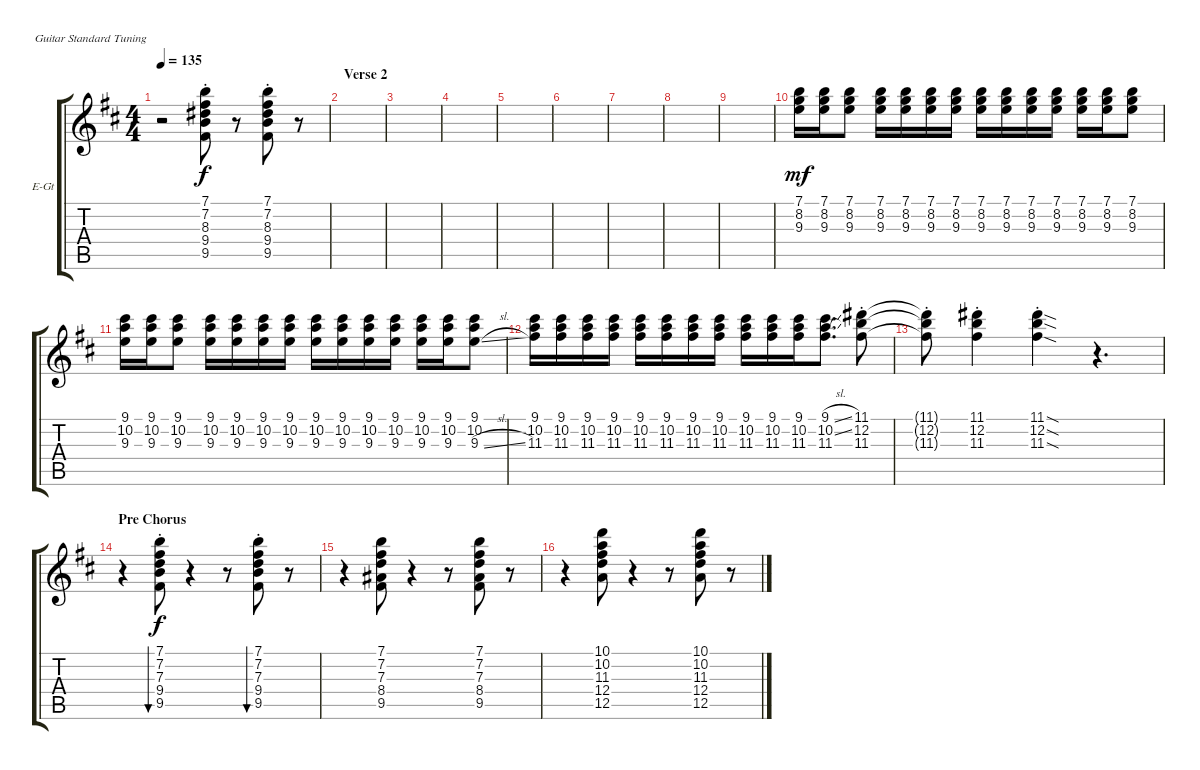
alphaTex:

\defaultSystemsLayout 4
\bracketExtendMode groupsimilarinstruments
\firstSystemTrackNameOrientation horizontal
\otherSystemsTrackNameOrientation horizontal
\track ("Guitar 1" "E-Gt") {instrument electricguitarclean}
\staff {score tabs}
\tuning (E4 B3 G3 D3 A2 E2)
\ts (4 4)
\tempo 135
\clef g2
\ks bminor
r.2{dy mf} (7.1 7.2 8.3 9.4{st} 9.5).8{dy f} r.8 (9.4 8.3 7.2 7.1{st} 9.5).8 r.8 |
\section ("" "Verse 2")
|
|
|
|
|
|
|
|
(7.1 8.2 9.3).16{dy mf} (7.1 8.2 9.3).16 (7.1 8.2 9.3).8 (7.1 8.2 9.3).16 (7.1 8.2 9.3).16 (7.1 8.2 9.3).16 (7.1 8.2 9.3).16 (7.1 8.2 9.3).16 (7.1 8.2 9.3).16 (7.1 8.2 9.3).16 (7.1 8.2 9.3).16 (7.1 8.2 9.3).16 (7.1 8.2 9.3).16 (7.1 8.2 9.3).8 |
(9.1 10.2 9.3).16 (9.3 9.1 10.2).16 (9.3 9.1 10.2).8 (9.3 9.1 10.2).16 (9.3 9.1 10.2).16 (9.3 9.1 10.2).16 (9.3 9.1 10.2).16 (9.3 9.1 10.2).16 (9.3 9.1 10.2).16 (9.3 9.1 10.2).16 (9.3 9.1 10.2).16 (9.3 9.1 10.2).16 (9.3 9.1 10.2).16 (9.3{sl} 9.1 10.2).8 |
(9.1 10.2 11.3).16 (9.1 10.2 11.3).16 (9.1 10.2 11.3).16 (9.1 10.2 11.3).16 (9.1 10.2 11.3).16 (9.1 10.2 11.3).16 (9.1 10.2 11.3).16 (9.1 10.2 11.3).16 (9.1 10.2 11.3).16 (9.1 10.2 11.3).16 (9.1 10.2 11.3).16 (9.1{sl} 10.2{sl} 11.3).8{d} (11.1{st} 12.2{st} 11.3{st}).8 |
(11.1{st t} 12.2{st t} 11.3{st t}).8 (11.3{st} 12.2{st} 11.1{st}).4 (11.1{sod st} 12.2{sod st} 11.3{sod st}).4 r.4{d} |
\section ("" "Pre Chorus")
r.4 (7.2{st} 7.3{st} 9.4{st} 9.5 7.1).8{bu 30 dy f} r.4 r.8 (7.2{st} 7.3{st} 9.4{st} 9.5 7.1).8{bu 30} r.8 |
r.4 (7.3 7.2 8.4 9.5 7.1).8 r.4 r.8 (7.3 7.2 8.4 9.5 7.1).8 r.8 |
r.4 (10.2 11.3 12.4 12.5 10.1).8 r.4 r.8 (12.5 12.4 11.3 10.2 10.1).8 r.8
